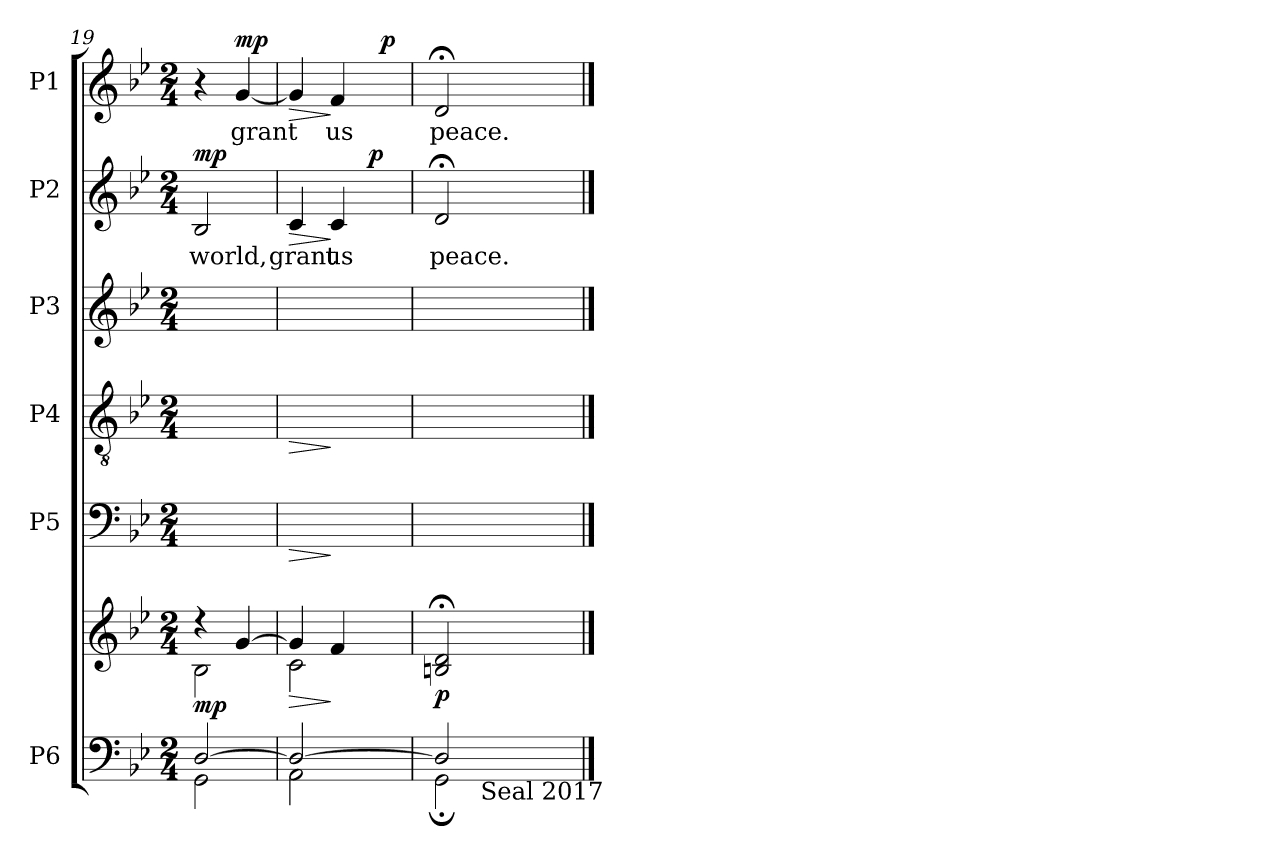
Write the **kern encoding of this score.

**kern	**kern	**dynam	**kern	**text	**dynam	**kern	**text	**dynam	**kern	**kern	**text	**dynam	**kern	**text	**dynam
*part6	*part6	*part6	*part5	*part5	*part5	*part4	*part4	*part4	*part3	*part2	*part2	*part2	*part1	*part1	*part1
*staff7	*staff6	*staff6/7	*staff5	*staff5	*staff5	*staff4	*staff4	*staff4	*staff3	*staff2	*staff2	*staff2	*staff1	*staff1	*staff1
*I"P6	*	*	*I"P5	*	*	*I"P4	*	*	*I"P3	*I"P2	*	*	*I"P1	*	*
*clefF4	*clefG2	*	*clefF4	*	*	*clefGv2	*	*	*clefG2	*clefG2	*	*	*clefG2	*	*
*	*	*	*	*	*	*ITrd7c12	*	*	*	*	*	*	*	*	*
*k[b-e-]	*k[b-e-]	*	*k[b-e-]	*	*	*k[b-e-]	*	*	*k[b-e-]	*k[b-e-]	*	*	*k[b-e-]	*	*
*g:	*g:	*	*g:	*	*	*g:	*	*	*g:	*g:	*	*	*g:	*	*
*M2/4	*M2/4	*	*M2/4	*	*	*M2/4	*	*	*M2/4	*M2/4	*	*	*M2/4	*	*
=19	=19	=19	=19	=19	=19	=19	=19	=19	=19	=19	=19	=19	=19	=19	=19
*^	*^	*	*	*	*	*	*	*	*	*	*	*	*	*	*
!	!	!	!	!	!	!LO:LY:b:color=#000000	!	!	!	!	!LO:N:vis=1	!	!	!	!	!	!
!	!	!	!	!	!	!	!	!	!	!	!	!	!LO:LY:b:color=#000000	!	!	!	!
[>2Di/	2GGi\	4r	2B-i\	mp	2BB-i/yy	world,	.	4ryy	.	.	2ryy	2B-i/	world,	mp	4r	.	.
!	!	!	!	!	!	!	!	!	!LO:LY:b:color=#000000	!	!	!	!	!	!	!	!
!	!	!	!	!	!	!	!	!	!	!	!	!	!	!	!	!LO:LY:b:color=#000000	!
.	.	[>4gi/	.	.	.	.	.	[<4GGi/yy	grant	.	.	.	.	.	[<4gi/	grant	mp
=20	=20	=20	=20	=20	=20	=20	=20	=20	=20	=20	=20	=20	=20	=20	=20	=20	=20
!	!	!	!	!LO:HP:b	!	!	!	!	!	!	!	!	!	!	!	!	!
!	!	!	!	!	!	!LO:LY:b:color=#000000	!LO:HP:b	!	!	!LO:HP:b	!LO:N:vis=1	!	!	!	!	!	!
!	!	!	!	!	!	!	!	!	!	!	!	!	!LO:LY:b:color=#000000	!LO:HP:b	!	!	!LO:HP:b
*	*	*	*	*	*	*	*	*	*	*	*	*^	*	*	*^	*	*
2Di/_>	2AAi\	4gi/]	2ci\	>	4Ci/yy	grant	>	4GGi/yy]	.	>	2ryy	4ci/	4ryy	grant	>	4gi/]	4ryy	.	>
!	!	!	!	!	!	!LO:LY:b:color=#000000	!	!	!	!	!	!	!	!	!	!	!	!	!
!	!	!	!	!	!	!	!	!	!LO:LY:b:color=#000000	!	!	!	!	!	!	!	!	!	!
!	!	!	!	!	!	!	!	!	!	!	!	!	!	!LO:LY:b:color=#000000	!	!	!	!	!
!	!	!	!	!	!	!	!	!	!	!	!	!	!	!	!	!	!	!LO:LY:b:color=#000000	!
.	.	4fi/	.	]	4Ci/yy	us	]	4FFi/yy	us	]	.	4ci/	8ryy	us	]	4fi/	8ryy	us	]
.	.	.	.	.	.	.	.	.	.	.	.	.	64..ryy	.	.	.	32ryy	.	.
.	.	.	.	.	.	.	.	.	.	.	.	.	16ryy	.	p	.	.	.	.
.	.	.	.	.	.	.	.	.	.	.	.	.	.	.	.	.	64ryy	.	.
.	.	.	.	.	.	.	.	.	.	.	.	.	.	.	.	.	1024ryy	.	.
.	.	.	.	.	.	.	.	.	.	.	.	.	.	.	.	.	16ryy	.	p
.	.	.	.	.	.	.	.	.	.	.	.	.	32ryy	.	.	.	.	.	.
.	.	.	.	.	.	.	.	.	.	.	.	.	.	.	.	.	128...ryy	.	.
.	.	.	.	.	.	.	.	.	.	.	.	.	256ryy	.	.	.	.	.	.
*	*	*	*	*	*	*	*	*	*	*	*	*v	*v	*	*	*	*	*	*
*	*	*v	*v	*	*	*	*	*	*	*	*	*	*	*	*v	*v	*	*
=21	=21	=21	=21	=21	=21	=21	=21	=21	=21	=21	=21	=21	=21	=21	=21	=21
*	*	*^	*	*	*	*	*	*	*	*	*^	*	*	*^	*	*
!	!	!	!	!	!	!LO:LY:b:color=#000000	!	!	!	!	!	!	!	!	!	!	!	!	!
*	*	*	*	*	*	*	*	*	*	*	*	*v	*v	*	*	*	*	*	*
*	*	*v	*v	*	*	*	*	*	*	*	*	*	*	*	*v	*v	*	*
*	*	*^	*	*	*	*	*	*	*	*	*^	*	*	*^	*	*
!	!	!	!	!	!	!	!	!	!LO:LY:b:color=#000000	!	!LO:N:vis=1	!	!	!	!	!	!	!	!
*	*	*	*	*	*	*	*	*	*	*	*	*v	*v	*	*	*	*	*	*
*	*	*v	*v	*	*	*	*	*	*	*	*	*	*	*	*v	*v	*	*
*	*	*^	*	*	*	*	*	*	*	*	*^	*	*	*^	*	*
!	!	!	!	!	!	!	!	!	!	!	!	!	!	!LO:LY:b:color=#000000	!	!	!	!	!
*	*	*	*	*	*	*	*	*	*	*	*	*v	*v	*	*	*	*	*	*
*	*	*v	*v	*	*	*	*	*	*	*	*	*	*	*	*v	*v	*	*
*	*	*^	*	*	*	*	*	*	*	*	*^	*	*	*^	*	*
!	!	!	!	!	!	!	!	!	!	!	!	!	!	!	!	!	!	!LO:LY:b:color=#000000	!
*	*	*	*	*	*	*	*	*	*	*	*	*v	*v	*	*	*	*	*	*
*	*^	*v	*v	*	*	*	*	*	*	*	*	*	*	*	*v	*v	*	*
2Di/]	2GG;i\	8ryy	2Bni/; 2di;	p	2D;i\yy	peace.	.	2DD;i/yy	peace.	.	2ryy	2d;i/	peace.	.	2d;i/	peace.	.
.	.	32ryy	.	.	.	.	.	.	.	.	.	.	.	.	.	.	.
.	.	128...ryy	.	.	.	.	.	.	.	.	.	.	.	.	.	.	.
!	!	!LO:TX:b:t=Seal 2017	!	!	!	!	!	!	!	!	!	!	!	!	!	!	!
.	.	4ryy	.	.	.	.	.	.	.	.	.	.	.	.	.	.	.
.	.	16ryy	.	.	.	.	.	.	.	.	.	.	.	.	.	.	.
.	.	64ryy	.	.	.	.	.	.	.	.	.	.	.	.	.	.	.
.	.	1024ryy	.	.	.	.	.	.	.	.	.	.	.	.	.	.	.
*v	*v	*v	*	*	*	*	*	*	*	*	*	*	*	*	*	*	*
==	==	==	==	==	==	==	==	==	==	==	==	==	==	==	==
*-	*-	*-	*-	*-	*-	*-	*-	*-	*-	*-	*-	*-	*-	*-	*-
